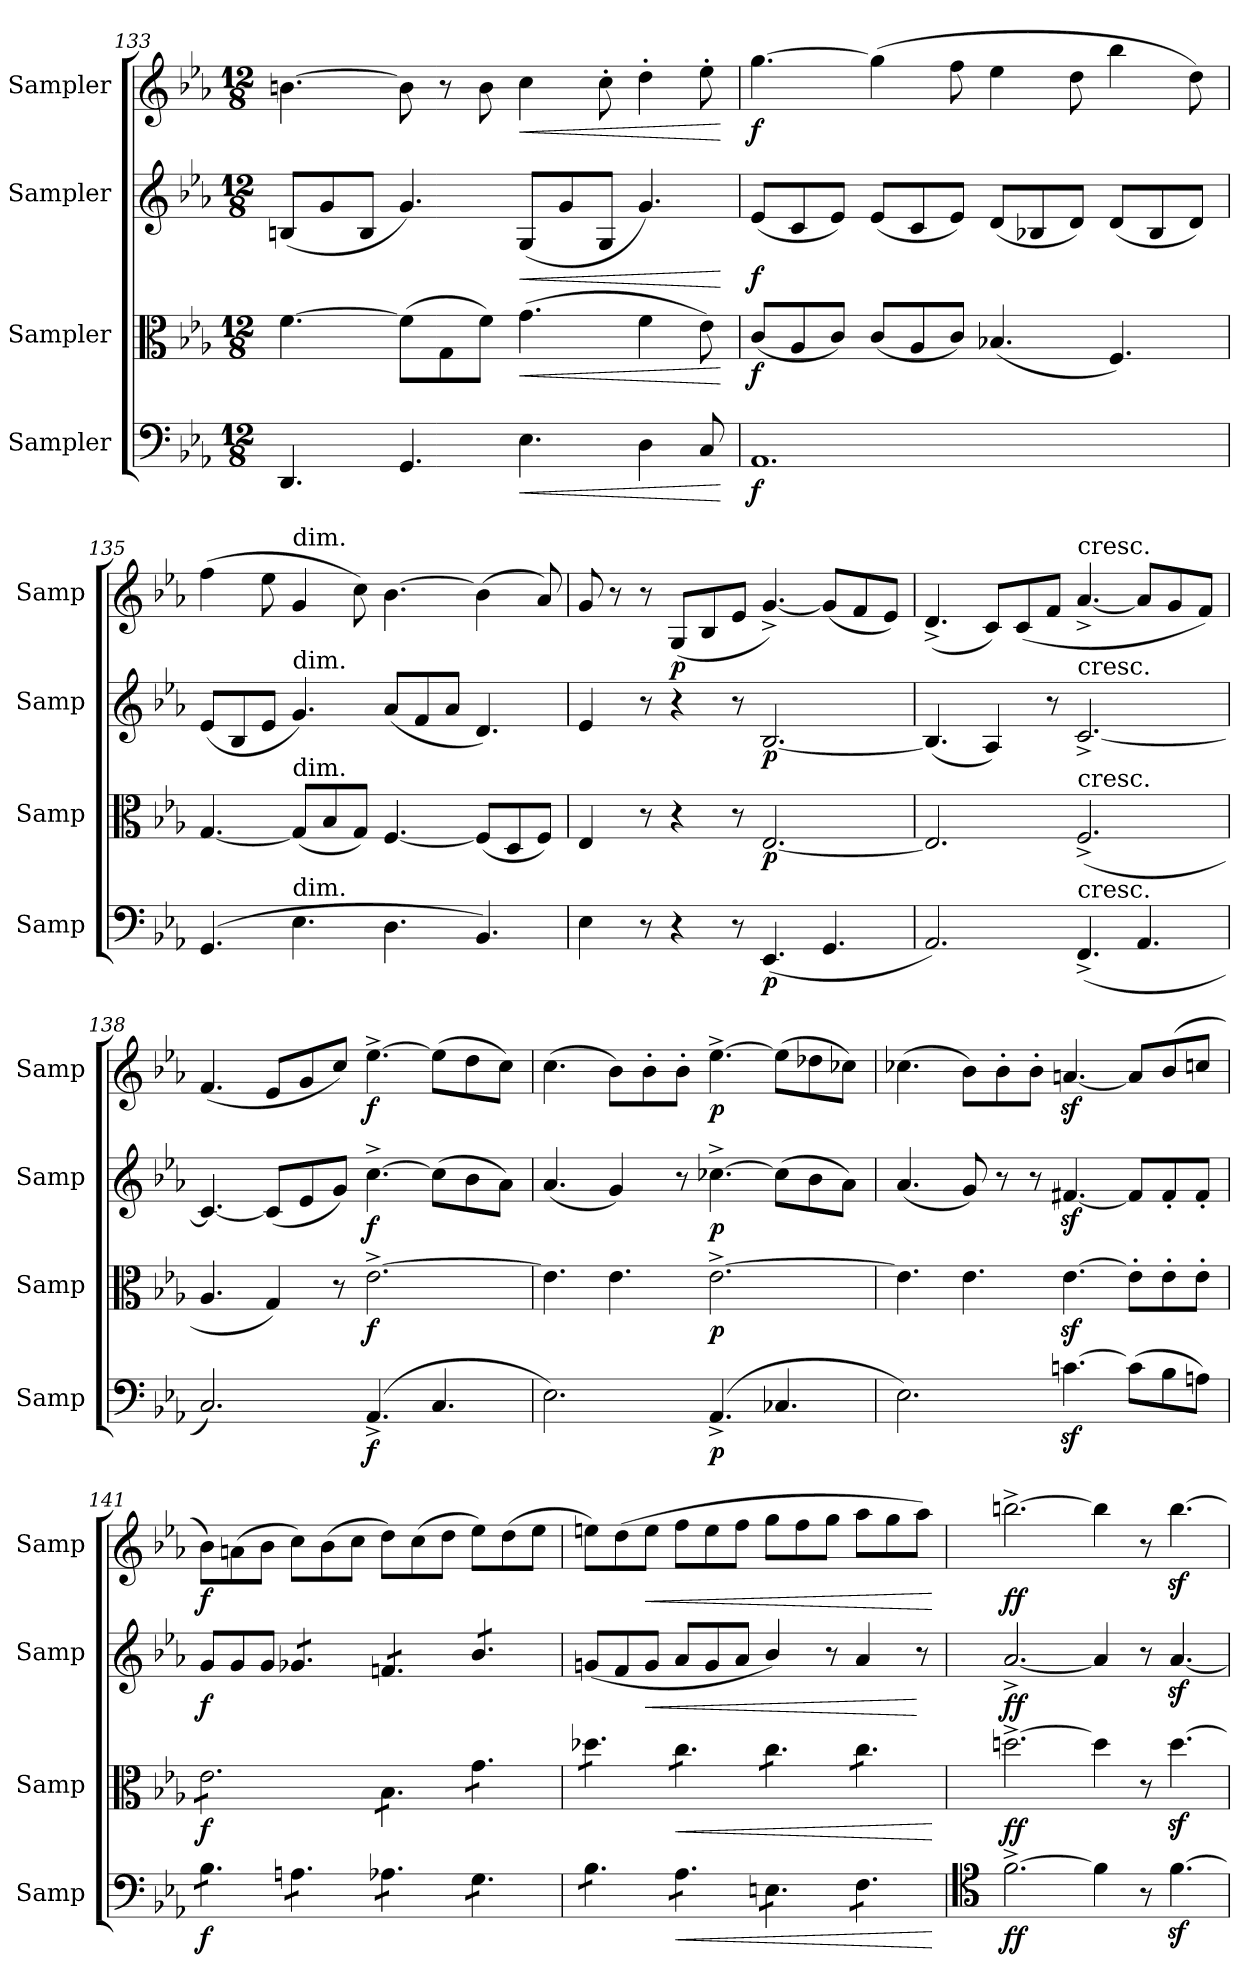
**kern	**dynam	**kern	**dynam	**kern	**dynam	**kern	**dynam
*part4	*part4	*part3	*part3	*part2	*part2	*part1	*part1
*staff4	*staff4	*staff3	*staff3	*staff2	*staff2	*staff1	*staff1
*I"Sampler	*	*I"Sampler	*	*I"Sampler	*	*I"Sampler	*
*I'Samp	*	*I'Samp	*	*I'Samp	*	*I'Samp	*
*clefF4	*	*clefC3	*	*clefG2	*	*clefG2	*
*k[b-e-a-]	*	*k[b-e-a-]	*	*k[b-e-a-]	*	*k[b-e-a-]	*
*M12/8	*	*M12/8	*	*M12/8	*	*M12/8	*
=133	=133	=133	=133	=133	=133	=133	=133
4.DD/	.	[4.f\	.	(8Bn/L	.	[4.bn\	.
.	.	.	.	8g/	.	.	.
.	.	.	.	8B/J	.	.	.
4.GG/	.	(8f\L]	.	4.g/)	.	8b\]	.
.	.	8G\	.	.	.	8r	.
.	.	8f\J)	.	.	.	8b\	.
!	!LO:HP:b	!	!LO:HP:b	!	!LO:HP:b	!	!LO:HP:b
4.E-\	<	(4.g\	<	(8G/L	<	4cc\	<
.	.	.	.	8g/	.	.	.
.	.	.	.	8G/J	.	8cc'\	.
4D\	.	4f\	.	4.g/)	.	4dd'\	.
8C/	.	8e-\)	.	.	.	8ee-'\	.
.	[	.	[	.	[	.	[
=134	=134	=134	=134	=134	=134	=134	=134
!	!LO:DY:b	!	!LO:DY:b	!	!LO:DY:b	!	!LO:DY:b
1.AA-	f	(8c/L	f	(8e-/L	f	[4.gg\	f
.	.	8A-/	.	8c/	.	.	.
.	.	8c/J)	.	8e-/J)	.	.	.
.	.	(8c/L	.	(8e-/L	.	(4gg\]	.
.	.	8A-/	.	8c/	.	.	.
.	.	8c/J)	.	8e-/J)	.	8ff\	.
.	.	(4.B-X/	.	(8d/L	.	4ee-\	.
.	.	.	.	8B-X/	.	.	.
.	.	.	.	8d/J)	.	8dd\	.
.	.	4.F/)	.	(8d/L	.	4bb-\	.
.	.	.	.	8B-/	.	.	.
.	.	.	.	8d/J)	.	8dd\)	.
!!LO:LB:g=z
=135	=135	=135	=135	=135	=135	=135	=135
(4.GG/	.	[4.G/	.	(8e-/L	.	(4ff\	.
.	.	.	.	8B-/	.	.	.
.	.	.	.	8e-/J	.	8ee-\	.
!	!	!	!	!	!	!LO:TX:a:t=dim.	!
!	!	!	!	!LO:TX:a:t=dim.	!	!	!
!	!	!LO:TX:a:t=dim.	!	!	!	!	!
!LO:TX:a:t=dim.	!	!	!	!	!	!	!
4.E-\	.	(8G/L]	.	4.g/)	.	4g/	.
.	.	8B-/	.	.	.	.	.
.	.	8G/J)	.	.	.	8cc\)	.
4.D\	.	[4.F/	.	(8a-/L	.	[4.b-\	.
.	.	.	.	8f/	.	.	.
.	.	.	.	8a-/J	.	.	.
4.BB-/)	.	(8F/L]	.	4.d/)	.	(4b-\]	.
.	.	8D/	.	.	.	.	.
.	.	8F/J)	.	.	.	8a-/)	.
=136	=136	=136	=136	=136	=136	=136	=136
4E-\	.	4E-/	.	4e-/	.	8g/	.
.	.	.	.	.	.	8r	.
8r	.	8r	.	8r	.	8r	.
!	!	!	!	!	!	!	!LO:DY:b
4r	.	4r	.	4r	.	(8G/L	p
.	.	.	.	.	.	8B-/	.
8r	.	8r	.	8r	.	8e-/J	.
!	!LO:DY:b	!	!LO:DY:b	!	!LO:DY:b	!	!
(4.EE-/	p	[2.E-/	p	[2.B-/	p	[4.g^/)	.
4.GG/	.	.	.	.	.	(8g/L]	.
.	.	.	.	.	.	8f/	.
.	.	.	.	.	.	8e-/J)	.
=137	=137	=137	=137	=137	=137	=137	=137
2.AA-/)	.	2.E-/]	.	(4.B-/]	.	(4.d^/	.
.	.	.	.	4A-/)	.	8c/L)	.
.	.	.	.	.	.	(8c/	.
.	.	.	.	8r	.	8f/J	.
!	!	!	!	!	!	!LO:TX:a:t=cresc.	!
!	!	!	!	!LO:TX:a:t=cresc.	!	!	!
!	!	!LO:TX:a:t=cresc.	!	!	!	!	!
!LO:TX:a:t=cresc.	!	!	!	!	!	!	!
(4.FF^/	.	(2.F^/	.	[2.c^/	.	[4.a-^/	.
4.AA-/	.	.	.	.	.	8a-/L]	.
.	.	.	.	.	.	8g/	.
.	.	.	.	.	.	8f/J)	.
=138	=138	=138	=138	=138	=138	=138	=138
2.C/)	.	4.A-/	.	4.c/_	.	(4.f/	.
.	.	4G/)	.	(8c/L]	.	8e-/L	.
.	.	.	.	8e-/	.	8g/	.
.	.	8r	.	8g/J)	.	8cc/J)	.
!	!LO:DY:b	!	!LO:DY:b	!	!LO:DY:b	!	!LO:DY:b
(4.AA-^/	f	[2.e-^\	f	[4.cc^\	f	[4.ee-^\	f
4.C/	.	.	.	(8cc\L]	.	(8ee-\L]	.
.	.	.	.	8b-\	.	8dd\	.
.	.	.	.	8a-\J)	.	8cc\J)	.
=139	=139	=139	=139	=139	=139	=139	=139
2.E-\)	.	4.e-\]	.	(4.a-/	.	(4.cc\	.
.	.	4.e-\	.	4g/)	.	8b-\L)	.
.	.	.	.	.	.	8b-'\	.
.	.	.	.	8r	.	8b-'\J	.
!	!LO:DY:b	!	!LO:DY:b	!	!LO:DY:b	!	!LO:DY:b
(4.AA-^/	p	[2.e-^\	p	[4.cc-X^\	p	[4.ee-^\	p
4.C-X/	.	.	.	(8cc-\L]	.	(8ee-\L]	.
.	.	.	.	8b-\	.	8dd-X\	.
.	.	.	.	8a-\J)	.	8cc-X\J)	.
=140	=140	=140	=140	=140	=140	=140	=140
2.E-\)	.	4.e-\]	.	(4.a-/	.	(4.cc-X\	.
.	.	4.e-\	.	8g/)	.	8b-\L)	.
.	.	.	.	8r	.	8b-'\	.
.	.	.	.	8r	.	8b-'\J	.
[4.cnz<\	.	[4.e-z<\	.	[4.f#Xz</	.	[4.anz</	.
(8c\L]	.	8e-'\L]	.	8f#/L]	.	8a/L]	.
8B-\	.	8e-'\	.	8f#'/	.	(8b-/	.
8An\J)	.	8e-'\J	.	8f#'/J	.	8ccn/J	.
=141	=141	=141	=141	=141	=141	=141	=141
!	!LO:DY:b	!	!LO:DY:b	!	!LO:DY:b	!	!LO:DY:b
*tremolo	*	*	*	*	*	*	*
*	*	*tremolo	*	*	*	*	*
8B-\L	f	8e-\L	f	8g/L	f	8b-\L)	f
8B-\	.	8e-\	.	8g/	.	(8an\	.
8B-\J	.	8e-\	.	8g/J	.	8b-\J	.
*	*	*	*	*tremolo	*	*	*
8An\L	.	8e-\	.	8g-X/L	.	8cc\L)	.
8An\	.	8e-\	.	8g-X/	.	(8b-\	.
8An\J	.	8e-\J	.	8g-X/J	.	8cc\J	.
8A-X\L	.	8B-\L	.	8fn/L	.	8dd\L)	.
8A-X\	.	8B-\	.	8fn/	.	(8cc\	.
8A-X\J	.	8B-\J	.	8fn/J	.	8dd\J	.
8G\L	.	8g\L	.	8b-/L	.	8ee-\L)	.
8G\	.	8g\	.	8b-/	.	(8dd\	.
8G\J	.	8g\J	.	8b-/J	.	8ee-\J	.
*	*	*	*	*Xtremolo	*	*	*
!!LO:LB:g=z
=142	=142	=142	=142	=142	=142	=142	=142
8B-\L	.	8dd-X\L	.	(8gn/L	.	8een\L)	.
8B-\	.	8dd-X\	.	8f/	.	(8dd\	.
!	!	!	!	!	!LO:HP:b	!	!LO:HP:b
8B-\J	.	8dd-X\J	.	8g/J	<	8ee\J	<
!	!LO:HP:b	!	!LO:HP:b	!	!	!	!
8A-\L	<	8cc\L	<	8a-/L	.	8ff\L	.
8A-\	.	8cc\	.	8g/	.	8ee\	.
8A-\J	.	8cc\J	.	8a-/J	.	8ff\J	.
8En\L	.	8cc\L	.	4b-/)	.	8gg\L	.
8En\	.	8cc\	.	.	.	8ff\	.
8En\J	.	8cc\J	.	8r	.	8gg\J	.
8F\L	.	8cc\L	.	4a-/	.	8aa-\L	.
8F\	.	8cc\	.	.	.	8gg\	.
8F\J	.	8cc\J	.	8r	[	8aa-\J)	.
*	*	*Xtremolo	*	*	*	*	*
*Xtremolo	*	*	*	*	*	*	*
.	[	.	[	.	.	.	[
=143	=143	=143	=143	=143	=143	=143	=143
*clefC4	*	*	*	*	*	*	*
!	!LO:DY:b	!	!LO:DY:b	!	!LO:DY:b	!	!LO:DY:b
[2.f^\	ff	[2.ddn^\	ff	[2.a-^/	ff	[2.bbn^\	ff
4f\]	.	4dd\]	.	4a-/]	.	4bb\]	.
8r	.	8r	.	8r	.	8r	.
[4.fz<\	.	[4.ddz<\	.	[4.a-z</	.	[4.bbz<\	.
=	=	=	=	=	=	=	=
*-	*-	*-	*-	*-	*-	*-	*-
